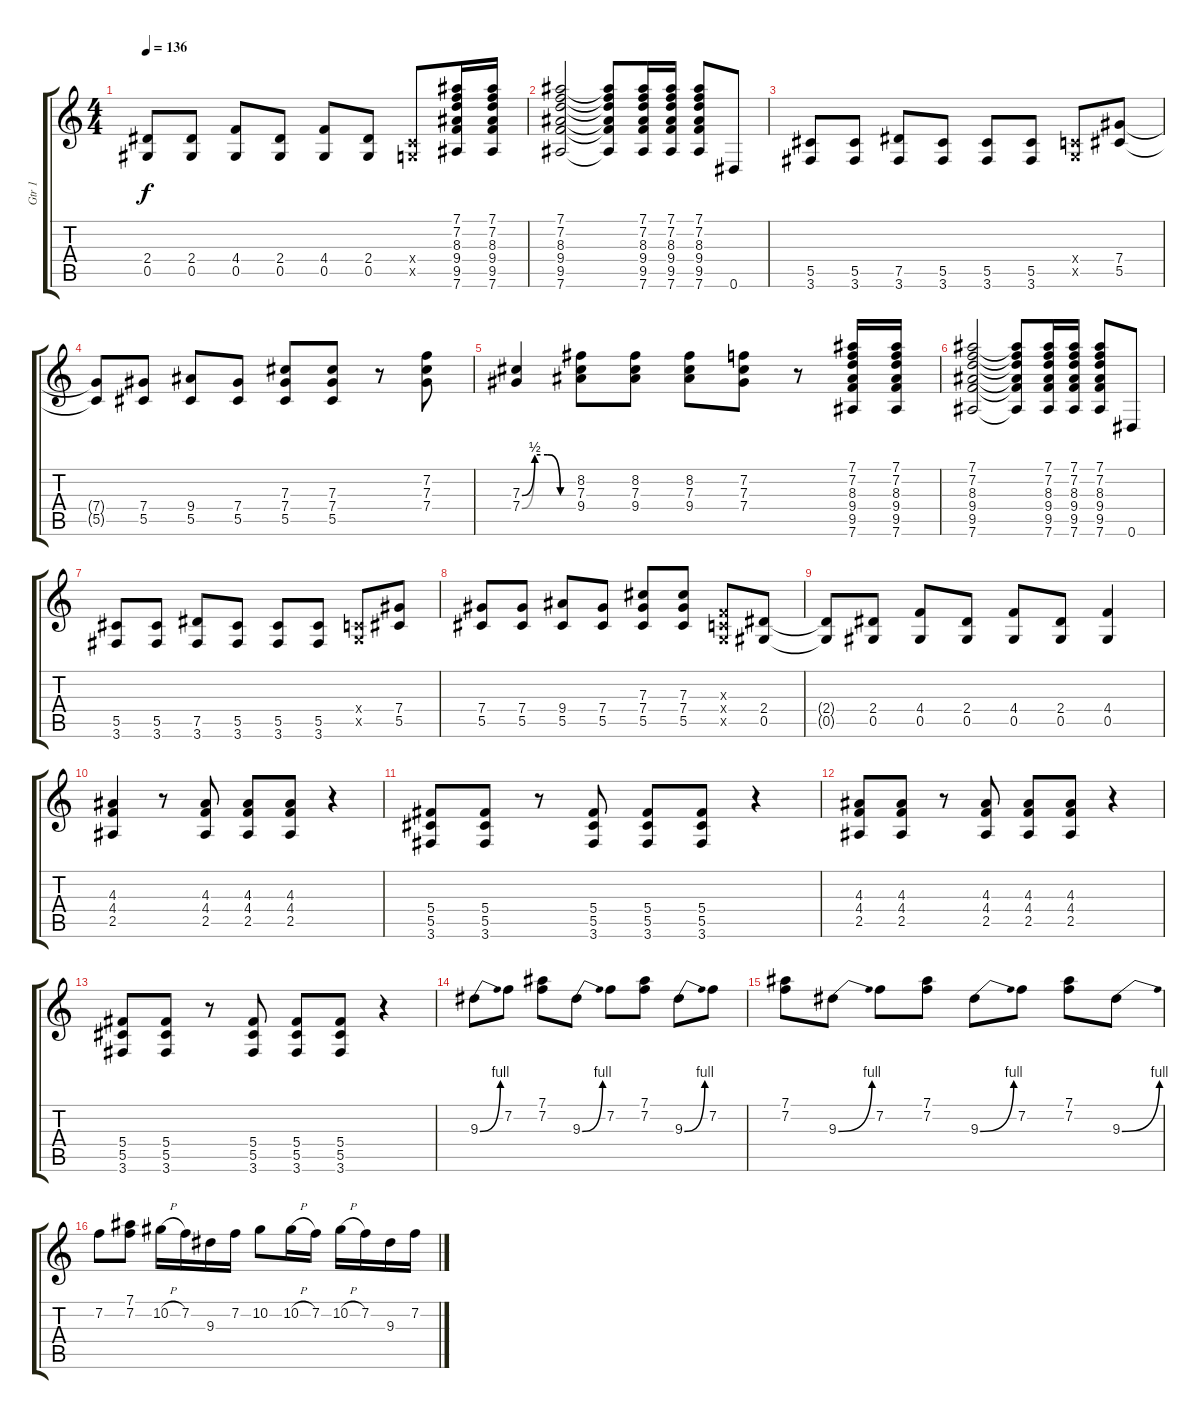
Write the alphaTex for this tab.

\track ("Gtr 1" "Gtr 1") {instrument overdrivenguitar}
\staff {score tabs}
\tuning (Eb4 Bb3 Gb3 Db3 Ab2 Eb2) {hide}
\ts (4 4)
\tempo 136
\clef g2
\ks c
(2.4{t} 0.5{t}).8{dy f} (2.4 0.5).8 (4.4 0.5).8 (2.4 0.5).8 (4.4 0.5).8 (2.4 0.5).8 (-1.4{x} -1.5{x}).8 (7.1 7.2 8.3 9.4 9.5 7.6).16 (7.1 7.2 8.3 9.4 9.5 7.6).16 |
(7.1 7.2 8.3 9.4 9.5 7.6).2 (7.1{t} 7.2{t} 8.3{t} 9.4{t} 9.5{t} 7.6{t}).8 (7.1 7.2 8.3 9.4 9.5 7.6).16 (7.1 7.2 8.3 9.4 9.5 7.6).16 (7.1 7.2 8.3 9.4 9.5 7.6).8 0.6.8 |
(5.5 3.6).8 (5.5 3.6).8 (7.5 3.6).8 (5.5 3.6).8 (5.5 3.6).8 (5.5 3.6).8 (-1.4{x} -1.5{x}).8 (7.4 5.5).8 |
(7.4{t} 5.5{t}).8 (7.4 5.5).8 (9.4 5.5).8 (7.4 5.5).8 (7.3 7.4 5.5).8 (7.3 7.4 5.5).8 r.8 (7.2 7.3 7.4).8 |
(7.3{be (custom 0 0 15 2 30 2 45 0 60 0)} 7.4{be (custom 0 0 15 2 30 2 45 0 60 0)}).4 (8.2 7.3 9.4).8 (8.2 7.3 9.4).8 (8.2 7.3 9.4).8 (7.2 7.3 7.4).8 r.8 (7.1 7.2 8.3 9.4 9.5 7.6).16 (7.1 7.2 8.3 9.4 9.5 7.6).16 |
(7.1 7.2 8.3 9.4 9.5 7.6).2 (7.1{t} 7.2{t} 8.3{t} 9.4{t} 9.5{t} 7.6{t}).8 (7.1 7.2 8.3 9.4 9.5 7.6).16 (7.1 7.2 8.3 9.4 9.5 7.6).16 (7.1 7.2 8.3 9.4 9.5 7.6).8 0.6.8 |
(5.5 3.6).8 (5.5 3.6).8 (7.5 3.6).8 (5.5 3.6).8 (5.5 3.6).8 (5.5 3.6).8 (-1.4{x} -1.5{x}).8 (7.4 5.5).8 |
(7.4 5.5).8 (7.4 5.5).8 (9.4 5.5).8 (7.4 5.5).8 (7.3 7.4 5.5).8 (7.3 7.4 5.5).8 (-1.3{x} -1.4{x} -1.5{x}).8 (2.4 0.5).8 |
(2.4{t} 0.5{t}).8 (2.4 0.5).8 (4.4 0.5).8 (2.4 0.5).8 (4.4 0.5).8 (2.4 0.5).8 (4.4 0.5).4 |
(4.3 4.4 2.5).4 r.8 (4.3 4.4 2.5).8 (4.3 4.4 2.5).8 (4.3 4.4 2.5).8 r.4 |
(5.4 5.5 3.6).8 (5.4 5.5 3.6).8 r.8 (5.4 5.5 3.6).8 (5.4 5.5 3.6).8 (5.4 5.5 3.6).8 r.4 |
(4.3 4.4 2.5).8 (4.3 4.4 2.5).8 r.8 (4.3 4.4 2.5).8 (4.3 4.4 2.5).8 (4.3 4.4 2.5).8 r.4 |
(5.4 5.5 3.6).8 (5.4 5.5 3.6).8 r.8 (5.4 5.5 3.6).8 (5.4 5.5 3.6).8 (5.4 5.5 3.6).8 r.4 |
9.3{be (bend 0 0 60 4)}.8 7.2.8 (7.1 7.2).8 9.3{be (bend 0 0 60 4)}.8 7.2.8 (7.1 7.2).8 9.3{be (bend 0 0 60 4)}.8 7.2.8 |
(7.1 7.2).8 9.3{be (bend 0 0 60 4)}.8 7.2.8 (7.1 7.2).8 9.3{be (bend 0 0 60 4)}.8 7.2.8 (7.1 7.2).8 9.3{be (bend 0 0 60 4)}.8 |
7.2.8 (7.1 7.2).8 10.2{h}.16 7.2.16 9.3.16 7.2.16 10.2.8 10.2{h}.16 7.2.16 10.2{h}.16 7.2.16 9.3.16 7.2.16
